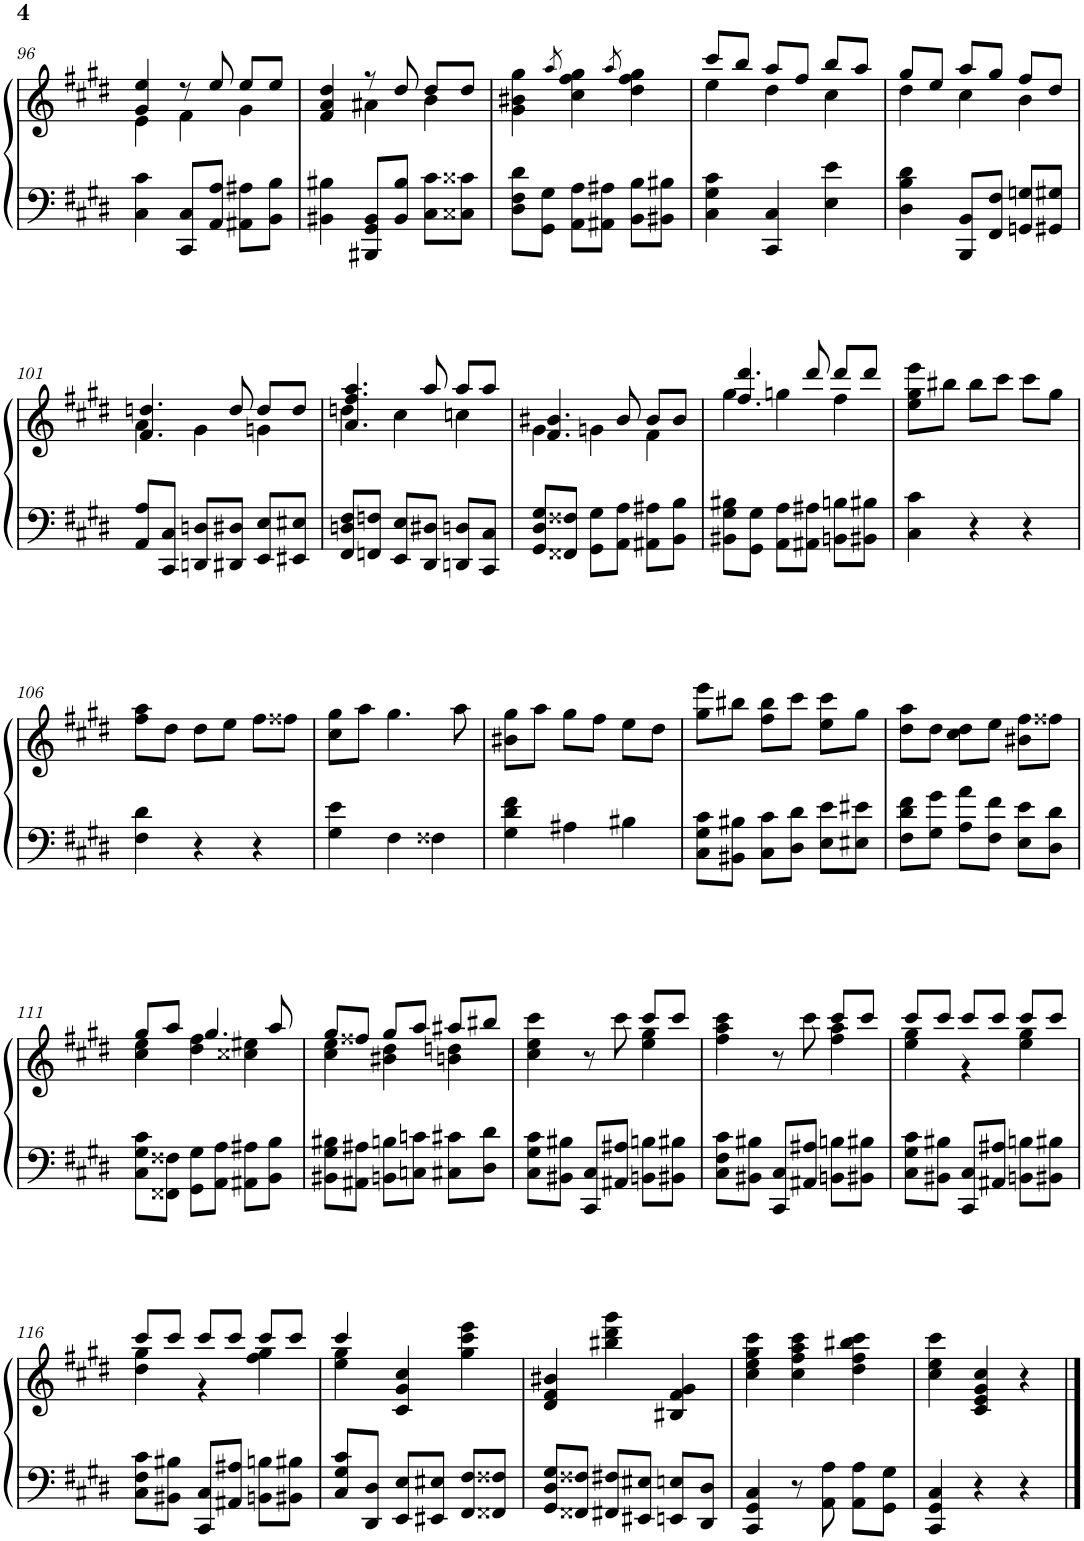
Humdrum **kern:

**kern	**kern
*part1	*part1
*staff2	*staff1
*I"Piano	*
*I'Pno.	*
!!LO:PB:g=z
*clefF4	*clefG2
*k[f#c#g#d#]	*k[f#c#g#d#]
*M3/4	*M3/4
=96	=96
*	*^
4C#\ 4c#\	4g#/ 4ee/	4e\
8CC#/ 8C#/L	8r	4f#\
8AA/ 8A/J	8ee/	.
8AA#X\ 8A#X\L	8ee/L	4g#\
8BB\ 8B\J	8ee/J	.
=97	=97	=97
4BB#X\ 4B#X\	4f#/ 4a/ 4dd#/	4ryy
8BBB#X/ 8GG#/ 8BB#/L	8r	4a#X\
8BB#/ 8B#/J	8dd#/	.
8C#\ 8c#\L	8dd#/L	4b\
8C##X\ 8c##X\J	8dd#/J	.
*	*v	*v
=98	=98
8D#\ 8F#\ 8d#\L	4g#\ 4b#X\ 4gg#\
8GG#\ 8G#\J	.
.	8qaa/
8AA\ 8A\L	4cc#\ 4ff#\ 4gg#\
8AA#X\ 8A#X\J	.
.	8qaa/
8BB\ 8B\L	4dd#\ 4ff#\ 4gg#\
8BB#X\ 8B#X\J	.
=99	=99
*	*^
4C#\ 4G#\ 4c#\	8ccc#/L	4ee\
.	8bb/J	.
4CC#/ 4C#/	8aa/L	4dd#\
.	8ff#/J	.
4E\ 4e\	8bb/L	4cc#\
.	8aa/J	.
=100	=100	=100
4D#\ 4B\ 4d#\	8gg#/L	4dd#\
.	8ee/J	.
8BBB/ 8BB/L	8aa/L	4cc#\
8FF#/ 8F#/J	8gg#/J	.
8GGn/ 8Gn/L	8ff#/L	4b\
8GG#X/ 8G#X/J	8dd#/J	.
!!LO:LB:g=z	!!
=101	=101	=101
8AA/ 8A/L	4.f#/ 4.ddn/	4a\
8CC#/ 8C#/J	.	.
8DDn/ 8Dn/L	.	4g#\
8DD#X/ 8D#X/J	8dd/	.
8EE/ 8E/L	8dd/L	4gn\
8EE#X/ 8E#X/J	8dd/J	.
=102	=102	=102
8FF#/ 8Dn/ 8F#/L	4.a/ 4.ff#/ 4.aa/	4ddn\
8FFn/ 8Fn/J	.	.
8EE/ 8E/L	.	4cc#\
8DD#/ 8D#X/J	8aa/	.
8DDn/ 8Dn/L	8aa/L	4ccn\
8CC#/ 8C#/J	8aa/J	.
=103	=103	=103
8GG#/ 8D#/ 8G#/L	4.f#/ 4.b#X/	4g#\
8FF##X/ 8F##X/J	.	.
8GG#\ 8G#\L	.	4gn\
8AA\ 8A\J	8b#/	.
8AA#X\ 8A#X\L	8b#/L	4f#\
8BB\ 8B\J	8b#/J	.
=104	=104	=104
8BB#X\ 8G#\ 8B#X\L	4.ff#/ 4.ddd#/	4gg#\
8GG#\ 8G#\J	.	.
8AA\ 8A\L	.	4ggn\
8AA#X\ 8A#X\J	8ddd#/	.
8BBn\ 8Bn\L	8ddd#/L	4ff#\
8BB#X\ 8B#X\J	8ddd#/J	.
*	*v	*v
=105	=105
4C#\ 4c#\	8ee\ 8gg#\ 8eee\L
.	8bb#X\J
4r	8bb#\L
.	8ccc#\J
4r	8ccc#\L
.	8gg#\J
!!LO:LB:g=z
=106	=106
4F#\ 4d#\	8ff#\ 8aa\L
.	8dd#\J
4r	8dd#\L
.	8ee\J
4r	8ff#\L
.	8ff##X\J
=107	=107
4G#\ 4e\	8cc#\ 8gg#\L
.	8aa\J
4F#\	4.gg#\
4F##X\	.
.	8aa\
=108	=108
4G#\ 4d#\ 4f#\	8b#X\ 8gg#\L
.	8aa\J
4A#X\	8gg#\L
.	8ff#\J
4B#X\	8ee\L
.	8dd#\J
=109	=109
8C#\ 8G#\ 8c#\L	8gg#\ 8eee\L
8BB#X\ 8B#X\J	8bb#X\J
8C#\ 8c#\L	8ff#\ 8bb#\L
8D#\ 8d#\J	8ccc#\J
8E\ 8e\L	8ee\ 8ccc#\L
8E#X\ 8e#X\J	8gg#\J
=110	=110
8F#\ 8d#\ 8f#\L	8dd#\ 8aa\L
8G#\ 8g#\J	8dd#\J
8A\ 8a\L	8cc#\ 8dd#\L
8F#\ 8f#\J	8ee\J
8E\ 8e\L	8b#X\ 8ff#\L
8D#\ 8d#\J	8ff##X\J
!!LO:LB:g=z
=111	=111
*	*^
8C#\ 8G#\ 8c#\L	8gg#/L	4cc#\ 4ee\
8FF##X\ 8F##X\J	8aa/J	.
8GG#\ 8G#\L	4.gg#/	4dd#\ 4ff#\
8AA\ 8A\J	.	.
8AA#X\ 8A#X\L	.	4cc##X\ 4ee#X\
8BB\ 8B\J	8aa/	.
=112	=112	=112
8BB#X\ 8G#\ 8B#X\L	8gg#/L	4cc#\ 4ee\
8AA#X\ 8A#X\J	8ff##X/J	.
8BBn\ 8Bn\L	8gg#/L	4b#X\ 4dd#\
8Cn\ 8cn\J	8aa/J	.
8C#X\ 8c#X\L	8aa#X/L	4bn\ 4ddn\
8D#\ 8d#\J	8bb#X/J	.
=113	=113	=113
8C#\ 8G#\ 8c#\L	4cc#\ 4ee\ 4ccc#\	2ryy
8BB#X\ 8B#X\J	.	.
8CC#/ 8C#/L	8r	.
8AA#X/ 8A#X/J	8ccc#\	.
8BBn\ 8Bn\L	8ccc#/L	4ee\ 4gg#\
8BB#X\ 8B#X\J	8ccc#/J	.
=114	=114	=114
8C#\ 8F#\ 8c#\L	4ff#\ 4aa\ 4ccc#\	2ryy
8BB#X\ 8B#X\J	.	.
8CC#/ 8C#/L	8r	.
8AA#X/ 8A#X/J	8ccc#^\	.
8BBn\ 8Bn\L	8ccc#/L	4ff#\ 4aa\
8BB#X\ 8B#X\J	8ccc#/J	.
=115	=115	=115
8C#\ 8G#\ 8c#\L	8ccc#^/L	4ee\ 4gg#\
8BB#X\ 8B#X\J	8ccc#/J	.
8CC#/ 8C#/L	8ccc#/L	4r
8AA#X/ 8A#X/J	8ccc#^/J	.
8BBn\ 8Bn\L	8ccc#/L	4ee\ 4gg#\
8BB#X\ 8B#X\J	8ccc#/J	.
!!LO:LB:g=z	!!
=116	=116	=116
8C#\ 8F#\ 8c#\L	8ccc#^/L	4dd#\ 4gg#\
8BB#X\ 8B#X\J	8ccc#/J	.
8CC#/ 8C#/L	8ccc#/L	4r
8AA#X/ 8A#X/J	8ccc#^/J	.
8BBn\ 8Bn\L	8ccc#/L	4ff#\ 4gg#\
8BB#X\ 8B#X\J	8ccc#/J	.
=117	=117	=117
8C#/ 8G#/ 8c#/L	4ccc#^/	4ee\ 4gg#\
8DD#/ 8D#/J	.	.
8EE/ 8E/L	4c#/ 4g#/ 4cc#/	2ryy
8EE#X/ 8E#X/J	.	.
8FF#/ 8F#/L	4gg#\ 4ccc#\ 4eee\	.
8FF##X/ 8F##X/J	.	.
*	*v	*v
=118	=118
8GG#/ 8D#/ 8G#/L	4d#/ 4f#/ 4b#X/
8FF##X/ 8F##X/J	.
8FF#X/ 8F#X/L	4bb#X\ 4ddd#\ 4ggg#\
8EE#X/ 8E#X/J	.
8EEn/ 8En/L	4B#X/ 4f#/ 4g#/
8DD#/ 8D#/J	.
=119	=119
4CC#/ 4GG#/ 4C#/	4cc#\ 4ee\ 4gg#\ 4ccc#\
8r	4cc#\ 4ff#\ 4aa\ 4ccc#\
8AA\ 8A\	.
8AA\ 8A\L	4dd#\ 4ff#\ 4bb#X\ 4ccc#\
8GG#\ 8G#\J	.
=120	=120
4CC#/ 4GG#/ 4C#/	4cc#\ 4ee\ 4ccc#\
4r	4c#/ 4e/ 4g#/ 4cc#/
4r	4r
==	==
*-	*-
